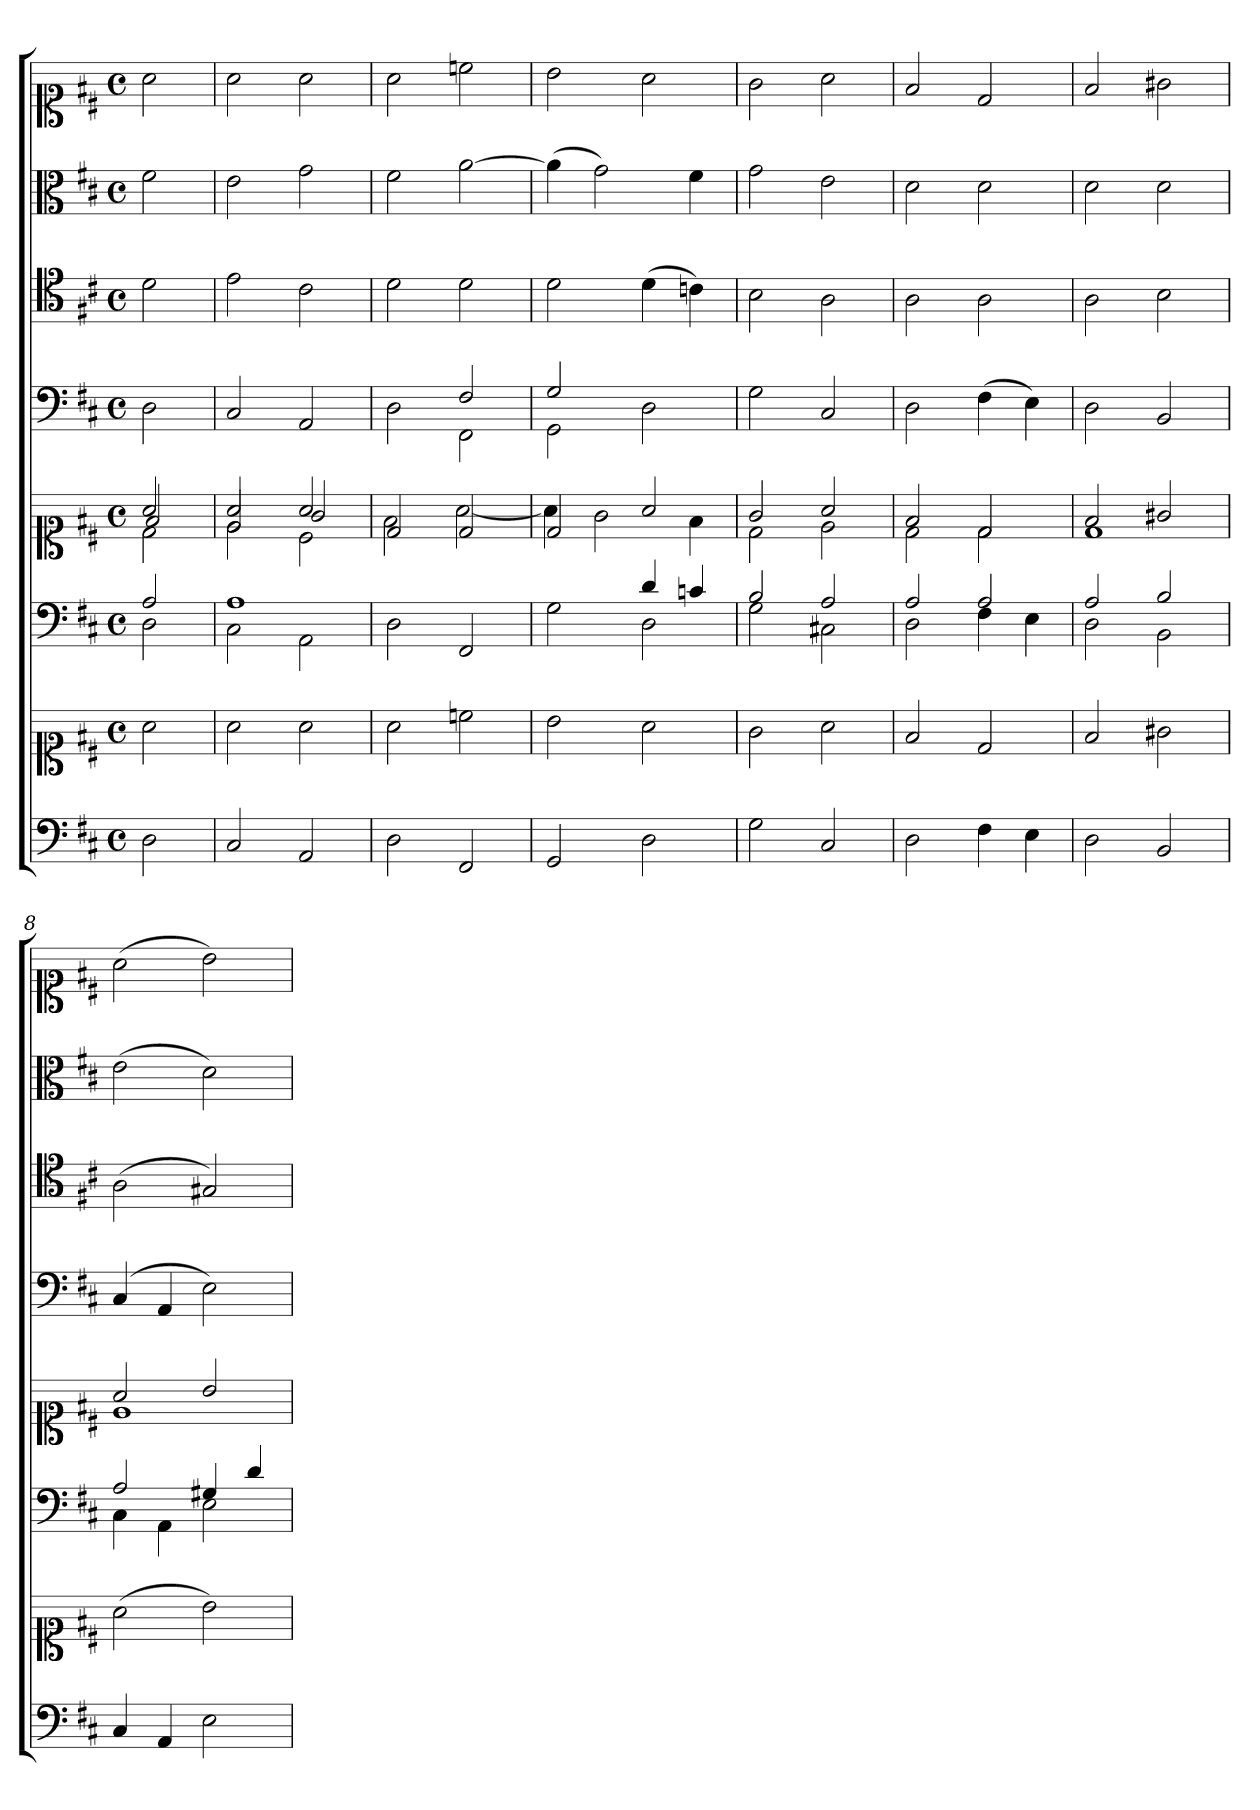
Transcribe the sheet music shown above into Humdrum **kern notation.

**kern	**kern	**kern	**kern	**kern	**kern	**kern	**kern
*part6	*part6	*part5	*part5	*part4	*part3	*part2	*part1
*staff8	*staff7	*staff6	*staff5	*staff4	*staff3	*staff2	*staff1
*clefF4	*clefC1	*clefF4	*clefC1	*clefF4	*clefC4	*clefC3	*clefC1
*k[f#c#]	*k[f#c#]	*k[f#c#]	*k[f#c#]	*k[f#c#]	*k[f#c#]	*k[f#c#]	*k[f#c#]
*D:	*D:	*D:	*D:	*D:	*D:	*D:	*D:
*M4/4	*M4/4	*M4/4	*M4/4	*M4/4	*M4/4	*M4/4	*M4/4
*met(c)	*met(c)	*met(c)	*met(c)	*met(c)	*met(c)	*met(c)	*met(c)
*MM180	*MM180	*MM180	*MM180	*MM180	*MM180	*MM180	*MM180
=1	=1	=1	=1	=1	=1	=1	=1
*	*	*^	*^	*	*	*	*
*	*	*	*	*	*^	*	*	*	*
2D	2a	2A	2D	2a	2d	2f#/	2D	2d	2f#	2a
=2	=2	=2	=2	=2	=2	=2	=2	=2	=2	=2
2C#	2a	1A	2C#	2a	2e	2e/	2C#	2e	2e	2a
2AA	2a	.	2AA	2a	2c#	2g/	2AA	2c#	2g	2a
*	*	*v	*v	*	*	*	*	*	*	*
*	*	*	*	*v	*v	*	*	*	*
=3	=3	=3	=3	=3	=3	=3	=3	=3
*	*	*	*	*	*^	*	*	*
2D	2a	2D	2d	2f#	2D	2ryy	2d	2f#	2a
2FF#	2ccn	2FF#	2d	[2a	2F#	2FF#	2d	[2a	2ccn
=4	=4	=4	=4	=4	=4	=4	=4	=4	=4
*	*	*^	*	*	*	*	*	*	*
2GG	2b	4ryy	2G	2d	4a]	2G	2GG	2d	(4a]	2b
.	.	4ryy	.	.	2g	.	.	.	2g)	.
2D	2a	4d	2D	2a	.	2D	2ryy	(4d	.	2a
.	.	4cn	.	.	4f#	.	.	4cn)	4f#	.
*	*	*	*	*	*	*v	*v	*	*	*
=5	=5	=5	=5	=5	=5	=5	=5	=5	=5
2G	2g	2B	2G	2g	2d	2G	2B	2g	2g
2C#	2a	2A	2C#X	2a	2e	2C#	2A	2e	2a
=6	=6	=6	=6	=6	=6	=6	=6	=6	=6
2D	2f#	2A	2D	2f#	2d	2D	2A	2d	2f#
4F#	2d	2A	4F#	2d	2d	(4F#	2A	2d	2d
4E	.	.	4E	.	.	4E)	.	.	.
=7	=7	=7	=7	=7	=7	=7	=7	=7	=7
2D	2f#	2A	2D	2f#	1d	2D	2A	2d	2f#
2BB	2g#X	2B	2BB	2g#X	.	2BB	2B	2d	2g#X
=8	=8	=8	=8	=8	=8	=8	=8	=8	=8
4C#	(2a	2A	4C#	2a	1e	(4C#	(2A	(2e	(2a
4AA	.	.	4AA	.	.	4AA	.	.	.
2E	2b)	4G#X	2E	2b	.	2E)	2G#X)	2d)	2b)
.	.	4d	.	.	.	.	.	.	.
*	*	*v	*v	*	*	*	*	*	*
*	*	*	*v	*v	*	*	*	*
=	=	=	=	=	=	=	=
*-	*-	*-	*-	*-	*-	*-	*-
